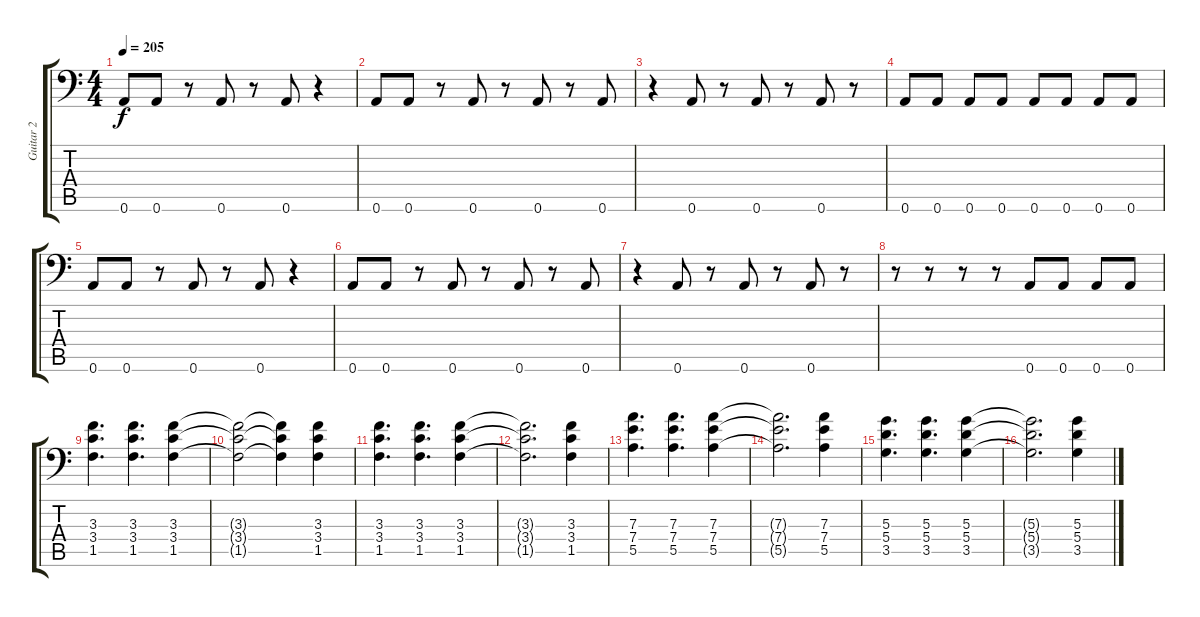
\track ("Guitar 2" "Guitar 2") {instrument distortionguitar}
\staff {score tabs}
\tuning (B3 Gb3 D3 A2 E2 A1) {hide}
\ts (4 4)
\tempo 205
\clef f4
\ks c
0.6.8{dy f} 0.6.8 r.8 0.6.8 r.8 0.6.8 r.4 |
0.6.8 0.6.8 r.8 0.6.8 r.8 0.6.8 r.8 0.6.8 |
r.4 0.6.8 r.8 0.6.8 r.8 0.6.8 r.8 |
0.6.8 0.6.8 0.6.8 0.6.8 0.6.8 0.6.8 0.6.8 0.6.8 |
0.6.8 0.6.8 r.8 0.6.8 r.8 0.6.8 r.4 |
0.6.8 0.6.8 r.8 0.6.8 r.8 0.6.8 r.8 0.6.8 |
r.4 0.6.8 r.8 0.6.8 r.8 0.6.8 r.8 |
r.8 r.8 r.8 r.8 0.6.8 0.6.8 0.6.8 0.6.8 |
(3.3 3.4 1.5).4{d} (3.3 3.4 1.5).4{d} (3.3 3.4 1.5).4 |
(3.3{t} 3.4{t} 1.5{t}).2 (3.3{t} 3.4{t} 1.5{t}).4 (3.3 3.4 1.5).4 |
(3.3 3.4 1.5).4{d} (3.3 3.4 1.5).4{d} (3.3 3.4 1.5).4 |
(3.3{t} 3.4{t} 1.5{t}).2{d} (3.3 3.4 1.5).4 |
(7.3 7.4 5.5).4{d} (7.3 7.4 5.5).4{d} (7.3 7.4 5.5).4 |
(7.3{t} 7.4{t} 5.5{t}).2{d} (7.3 7.4 5.5).4 |
(5.3 5.4 3.5).4{d} (5.3 5.4 3.5).4{d} (5.3 5.4 3.5).4 |
(5.3{t} 5.4{t} 3.5{t}).2{d} (5.3 5.4 3.5).4
